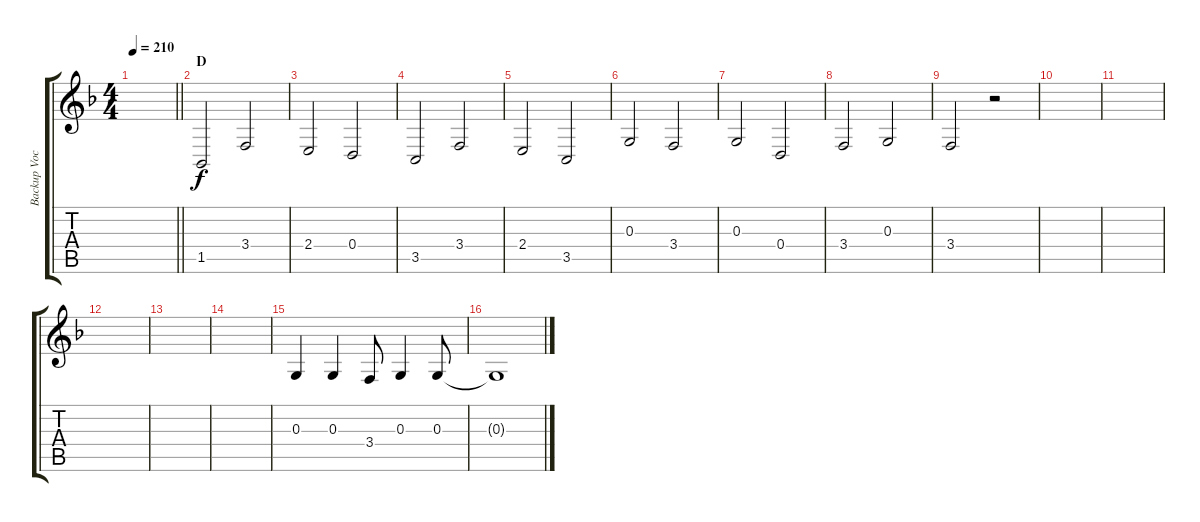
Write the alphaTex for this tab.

\track ("Backup Vocals" "Backup Voc") {instrument altosax}
\staff {score tabs}
\tuning (E4 B3 G3 D3 A2 E2) {hide}
\ts (4 4)
\tempo 210
\clef g2
\barLineRight lightlight
\ks f
|
\section ("" "D")
1.5.2 3.4.2 |
2.4.2 0.4.2 |
3.5.2 3.4.2 |
2.4.2 3.5.2 |
0.3.2 3.4.2 |
0.3.2 0.4.2 |
3.4.2 0.3.2 |
3.4.2 r.2 |
|
|
|
|
|
0.3.4 0.3.4 3.4.8 0.3.4 0.3.8 |
0.3{t}.1
